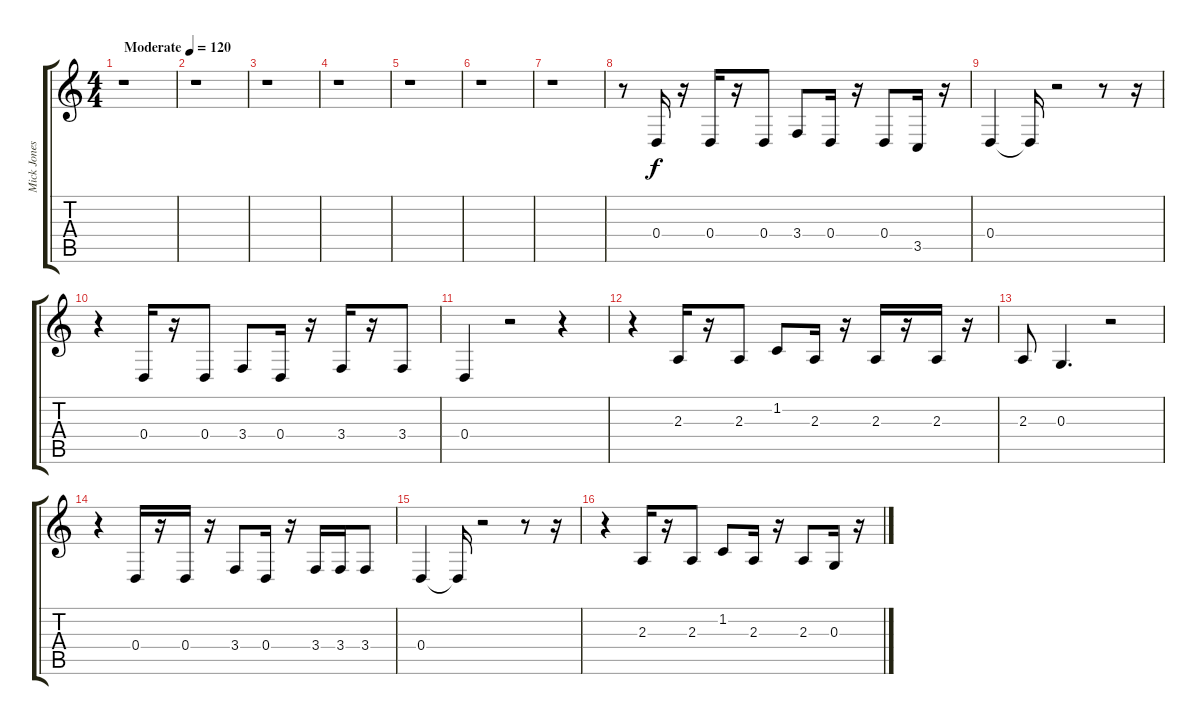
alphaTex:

\track ("Mick Jones" "Mick Jones") {instrument tenorsax}
\staff {score tabs}
\tuning (E4 B3 G3 D3 A2 E2) {hide}
\ts (4 4)
\tempo (120 "Moderate")
\clef g2
\ks c
r.1{dy f instrument tenorsax} |
r.1 |
r.1 |
r.1 |
r.1 |
r.1 |
r.1 |
r.8 0.4.16 r.16 0.4.16 r.16 0.4.8 3.4.8 0.4.16 r.16 0.4.8 3.5.16 r.16 |
0.4.4 0.4{t}.16 r.2 r.8 r.16 |
r.4 0.4.16 r.16 0.4.8 3.4.8 0.4.16 r.16 3.4.16 r.16 3.4.8 |
0.4.4 r.2 r.4 |
r.4 2.3.16 r.16 2.3.8 1.2.8 2.3.16 r.16 2.3.16 r.16 2.3.16 r.16 |
2.3.8 0.3.4{d} r.2 |
r.4 0.4.16 r.16 0.4.16 r.16 3.4.8 0.4.16 r.16 3.4.16 3.4.16 3.4.8 |
0.4.4 0.4{t}.16 r.2 r.8 r.16 |
r.4 2.3.16 r.16 2.3.8 1.2.8 2.3.16 r.16 2.3.8 0.3.16 r.16
